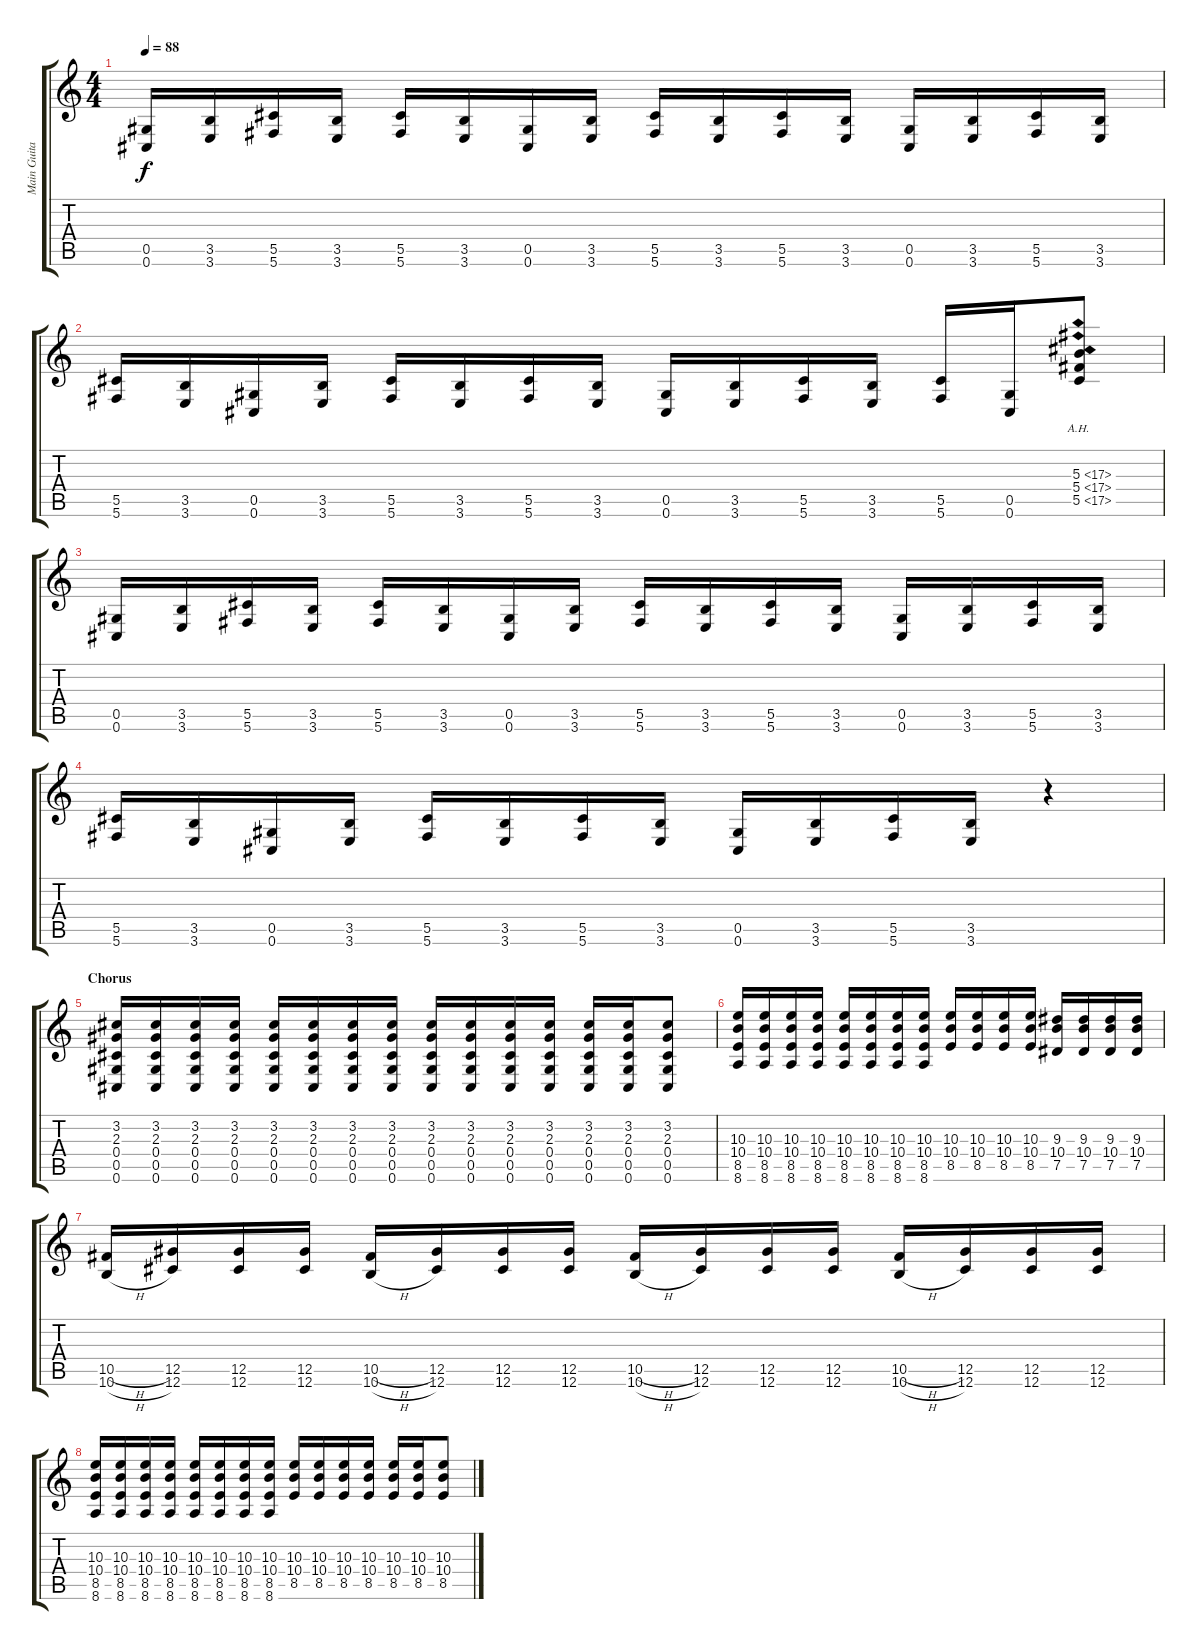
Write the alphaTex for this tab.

\track ("Main Guitar" "Main Guita") {instrument distortionguitar}
\staff {score tabs}
\tuning (Eb4 Bb3 Gb3 Db3 Ab2 Db2) {hide}
\ts (4 4)
\tempo 88
\clef g2
\ks c
(0.5 0.6).16{dy f instrument electricguitarmuted} (3.5 3.6).16 (5.5 5.6).16 (3.5 3.6).16 (5.5 5.6).16 (3.5 3.6).16 (0.5 0.6).16 (3.5 3.6).16 (5.5 5.6).16 (3.5 3.6).16 (5.5 5.6).16 (3.5 3.6).16 (0.5 0.6).16 (3.5 3.6).16 (5.5 5.6).16 (3.5 3.6).16 |
(5.5 5.6).16 (3.5 3.6).16 (0.5 0.6).16 (3.5 3.6).16 (5.5 5.6).16 (3.5 3.6).16 (5.5 5.6).16 (3.5 3.6).16 (0.5 0.6).16 (3.5 3.6).16 (5.5 5.6).16 (3.5 3.6).16 (5.5 5.6).16 (0.5 0.6).16 (5.3{ah 12} 5.4{ah 12} 5.5{ah 12}).8{instrument distortionguitar} |
(0.5 0.6).16{instrument electricguitarmuted} (3.5 3.6).16 (5.5 5.6).16 (3.5 3.6).16 (5.5 5.6).16 (3.5 3.6).16 (0.5 0.6).16 (3.5 3.6).16 (5.5 5.6).16 (3.5 3.6).16 (5.5 5.6).16 (3.5 3.6).16 (0.5 0.6).16 (3.5 3.6).16 (5.5 5.6).16 (3.5 3.6).16 |
(5.5 5.6).16 (3.5 3.6).16 (0.5 0.6).16 (3.5 3.6).16 (5.5 5.6).16 (3.5 3.6).16 (5.5 5.6).16 (3.5 3.6).16 (0.5 0.6).16{instrument distortionguitar} (3.5 3.6).16 (5.5 5.6).16 (3.5 3.6).16 r.4 |
\section ("" "Chorus")
(3.2 2.3 0.4 0.5 0.6).16 (3.2 2.3 0.4 0.5 0.6).16 (3.2 2.3 0.4 0.5 0.6).16 (3.2 2.3 0.4 0.5 0.6).16 (3.2 2.3 0.4 0.5 0.6).16 (3.2 2.3 0.4 0.5 0.6).16 (3.2 2.3 0.4 0.5 0.6).16 (3.2 2.3 0.4 0.5 0.6).16 (3.2 2.3 0.4 0.5 0.6).16 (3.2 2.3 0.4 0.5 0.6).16 (3.2 2.3 0.4 0.5 0.6).16 (3.2 2.3 0.4 0.5 0.6).16 (3.2 2.3 0.4 0.5 0.6).16 (3.2 2.3 0.4 0.5 0.6).16 (3.2 2.3 0.4 0.5 0.6).8 |
(10.3 10.4 8.5 8.6).16 (10.3 10.4 8.5 8.6).16 (10.3 10.4 8.5 8.6).16 (10.3 10.4 8.5 8.6).16 (10.3 10.4 8.5 8.6).16 (10.3 10.4 8.5 8.6).16 (10.3 10.4 8.5 8.6).16 (10.3 10.4 8.5 8.6).16 (10.3 10.4 8.5).16 (10.3 10.4 8.5).16 (10.3 10.4 8.5).16 (10.3 10.4 8.5).16 (9.3 10.4 7.5).16 (9.3 10.4 7.5).16 (9.3 10.4 7.5).16 (9.3 10.4 7.5).16 |
(10.5{h} 10.6{h}).16 (12.5 12.6).16 (12.5 12.6).16 (12.5 12.6).16 (10.5{h} 10.6{h}).16 (12.5 12.6).16 (12.5 12.6).16 (12.5 12.6).16 (10.5{h} 10.6{h}).16 (12.5 12.6).16 (12.5 12.6).16 (12.5 12.6).16 (10.5{h} 10.6{h}).16 (12.5 12.6).16 (12.5 12.6).16 (12.5 12.6).16 |
(10.3 10.4 8.5 8.6).16 (10.3 10.4 8.5 8.6).16 (10.3 10.4 8.5 8.6).16 (10.3 10.4 8.5 8.6).16 (10.3 10.4 8.5 8.6).16 (10.3 10.4 8.5 8.6).16 (10.3 10.4 8.5 8.6).16 (10.3 10.4 8.5 8.6).16 (10.3 10.4 8.5).16 (10.3 10.4 8.5).16 (10.3 10.4 8.5).16 (10.3 10.4 8.5).16 (10.3 10.4 8.5).16 (10.3 10.4 8.5).16 (10.3{ss} 10.4{ss} 8.5{ss}).8
